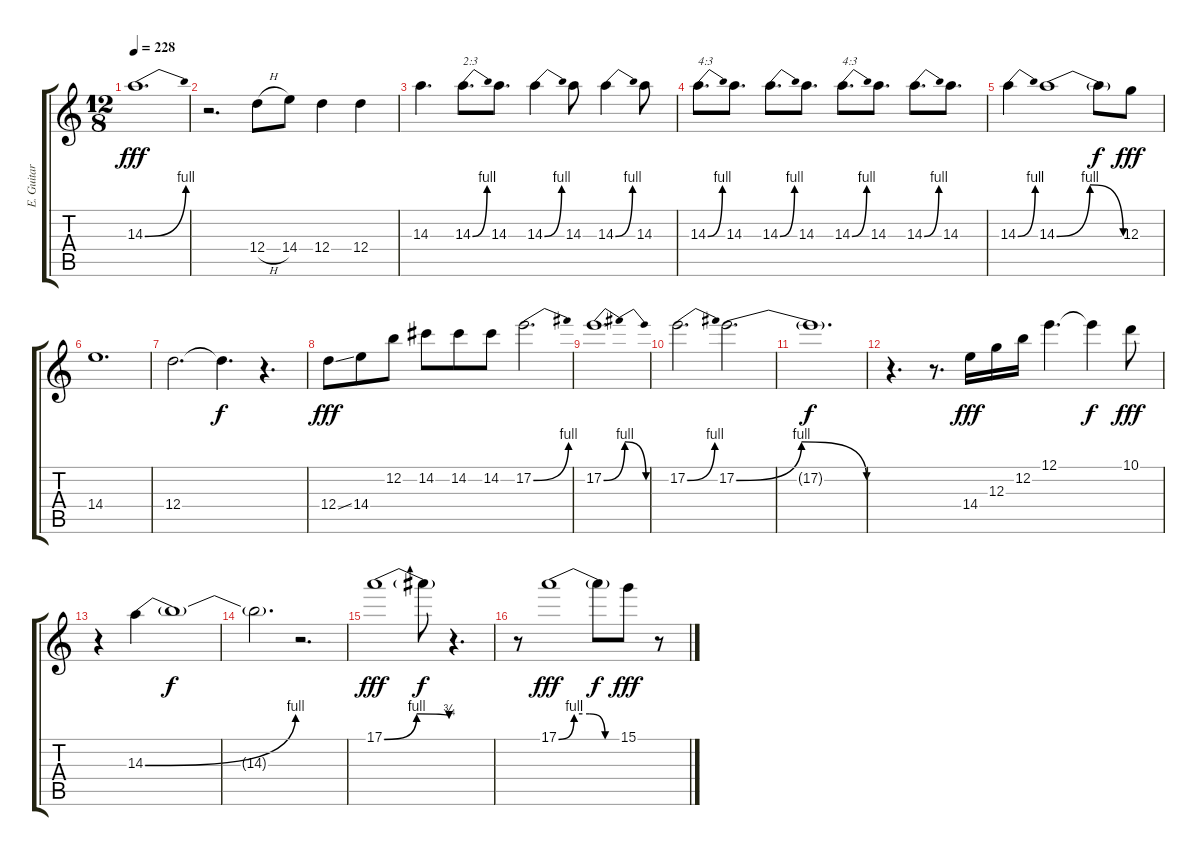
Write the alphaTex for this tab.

\track ("E. Guitar 3" "E. Guitar ") {instrument distortionguitar}
\staff {score tabs}
\tuning (E4 B3 G3 D3 A2 E2) {hide}
\ts (12 8)
\tempo 228
\clef g2
\ks c
14.3{be (bend 0 0 60 4)}.1{d dy fff} |
r.2{d} 12.4{h}.8 14.4.8 12.4.4 12.4.4 |
14.3.4{d} 14.3{be (bend 0 0 60 4)}.8{d txt "2:3"} 14.3.8{d} 14.3{be (bend 0 0 60 4)}.4 14.3.8 14.3{be (bend 0 0 60 4)}.4 14.3.8 |
14.3{be (bend 0 0 60 4)}.8{d txt "4:3"} 14.3.8{d} 14.3{be (bend 0 0 60 4)}.8{d} 14.3.8{d} 14.3{be (bend 0 0 60 4)}.8{d txt "4:3"} 14.3.8{d} 14.3{be (bend 0 0 60 4)}.8{d} 14.3.8{d} |
14.3{be (bend 0 0 60 4)}.4 14.3{be (bendrelease 0 0 6 4 54 4 60 0)}.1 14.3{t}.8{dy f} 12.3.8{dy fff} |
14.4.1{d} |
12.4.2{d} 12.4{t}.4{d dy f} r.4{d} |
12.4{ss}.8{dy fff} 14.4.8 12.2.8 14.2.8 14.2.8 14.2.8 17.2{be (bend 0 0 60 4)}.2{d} |
17.2{be (bendrelease 0 0 5 4 55 4 60 0)}.1{d} |
17.2{be (bend 0 0 60 4)}.2{d} 17.2{be (bendrelease 0 0 10 4 45 4 60 0)}.2{d} |
17.2{t}.1{d dy f} |
r.4{d} r.8{d} 14.4.16{dy fff} 12.3.16 12.2.16 12.1.4{d} 12.1{t}.4{dy f} 10.1.8{dy fff} |
r.4 14.3{be (bend 0 0 60 4)}.4 14.3{t}.1{dy f} |
14.3{t}.2{d} r.2{d} |
17.1{be (bendrelease 0 0 12 4 46 4 60 3)}.1{dy fff} 17.1{t}.8{dy f} r.4{d} |
r.8 17.1{be (custom 0 0 15 4 30 4 45 0 60 0)}.1{dy fff} 17.1{t}.8{dy f} 15.1.8{dy fff} r.8
